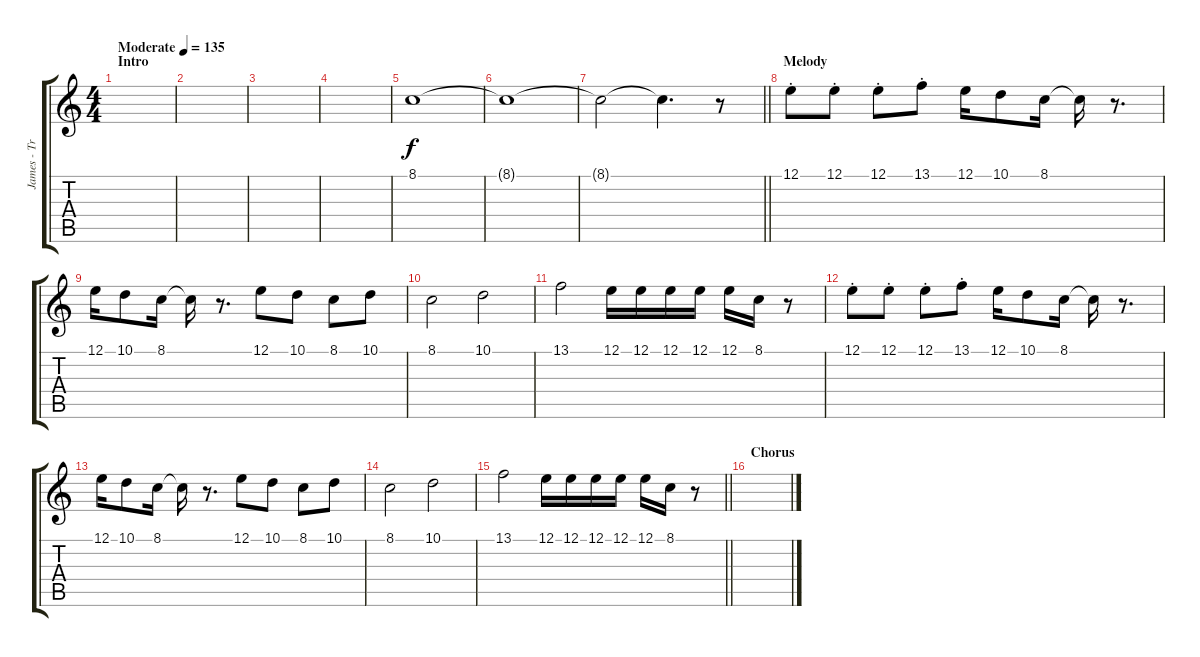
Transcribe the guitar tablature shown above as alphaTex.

\track ("James - Trumpet" "James - Tr") {instrument trumpet}
\staff {score tabs}
\tuning (E4 B3 G3 D3 A2 E2) {hide}
\ts (4 4)
\section ("" "Intro")
\tempo (135 "Moderate")
\clef g2
\ks c
|
|
|
|
8.1.1{volume 10} |
8.1{t}.1{dy f} |
\barLineRight lightlight
8.1{t}.2{volume 16} 8.1{t}.4{d} r.8 |
\section ("" "Melody")
12.1{st}.8 12.1{st}.8 12.1{st}.8 13.1{st}.8 12.1.16 10.1.8 8.1.16 8.1{t}.16 r.8{d} |
12.1.16 10.1.8 8.1.16 8.1{t}.16 r.8{d} 12.1.8 10.1.8 8.1.8 10.1.8 |
8.1.2 10.1.2 |
13.1.2 12.1.16 12.1.16 12.1.16 12.1.16 12.1.16 8.1.16 r.8 |
12.1{st}.8 12.1{st}.8 12.1{st}.8 13.1{st}.8 12.1.16 10.1.8 8.1.16 8.1{t}.16 r.8{d} |
12.1.16 10.1.8 8.1.16 8.1{t}.16 r.8{d} 12.1.8 10.1.8 8.1.8 10.1.8 |
8.1.2 10.1.2 |
\barLineRight lightlight
13.1.2 12.1.16 12.1.16 12.1.16 12.1.16 12.1.16 8.1.16 r.8 |
\section ("" "Chorus")
